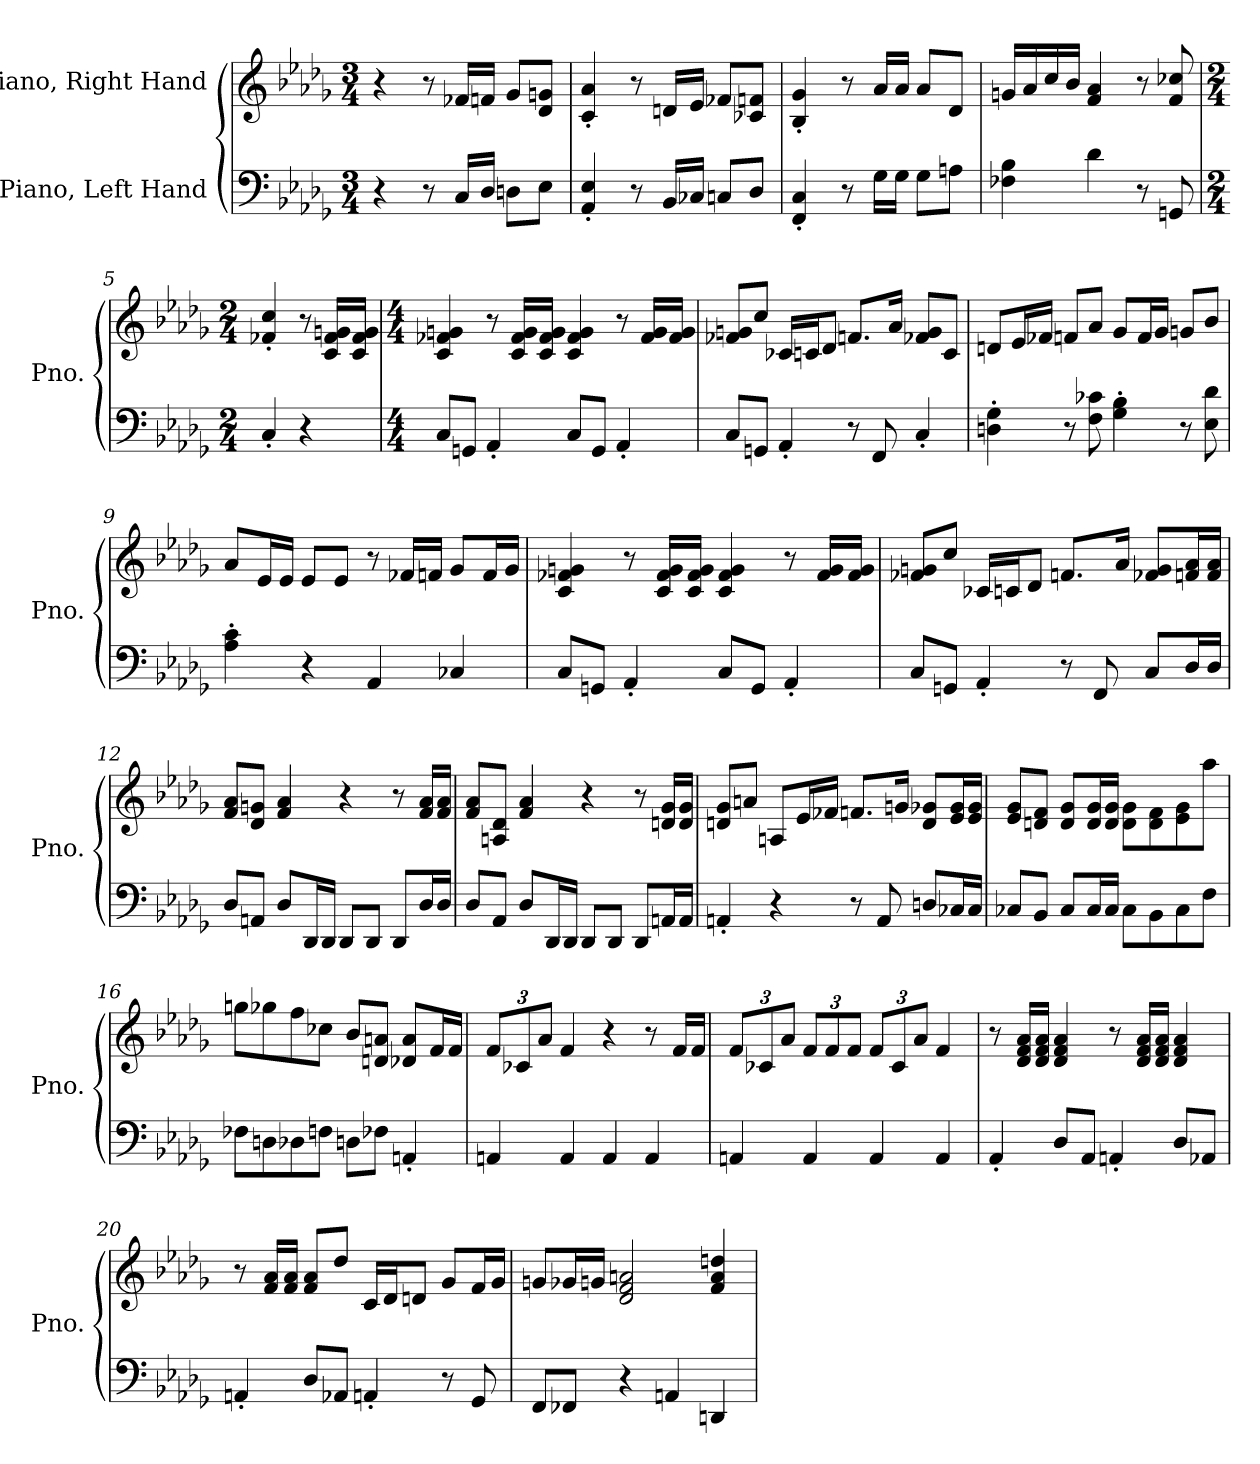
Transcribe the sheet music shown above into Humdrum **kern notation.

**kern	**kern
*part2	*part1
*staff2	*staff1
*I"Piano, Left Hand	*I"Piano, Right Hand
*I'Pno.	*I'Pno.
*clefF4	*clefG2
*k[b-e-a-d-g-]	*k[b-e-a-d-g-]
*M3/4	*M3/4
*MM100	*MM100
=1	=1
4r	4r
8r	8r
16C/LL	16f-X/LL
16D-/JJ	16fn/JJ
8Dn\L	8g-/L
8E-\J	8d-/ 8gn/J
=2	=2
4AA-/' 4E-/'	4c/' 4a-/'
8r	8r
16BB-/LL	16dn/LL
16C-X/JJ	16e-/JJ
8Cn/L	8f-X/L
8D-/J	8c-X/ 8fn/J
=3	=3
4FF/' 4C/'	4B-/' 4g-/'
8r	8r
16G-\LL	16a-/LL
16G-\JJ	16a-/JJ
8G-\L	8a-/L
8An\J	8d-/J
!!LO:LB:g=z
=4	=4
4F-X\ 4B-\	16gn/LL
.	16a-/
.	16cc/
.	16b-/JJ
4d-\	4f/ 4a-/
8r	8r
8GGn/	8f/ 8cc-X/
=5	=5
*M2/4	*M2/4
4C'/	4f-X/' 4cc/'
4r	8r
.	16c/ 16f-/ 16gn/LL
.	16c/ 16f-/ 16g/JJ
=6	=6
*M4/4	*M4/4
8C/L	4c/ 4f-X/ 4gn/
8GGn/J	.
4AA-'/	8r
.	16c/ 16f-/ 16g/LL
.	16c/ 16f-/ 16g/JJ
8C/L	4c/ 4f-/ 4g/
8GG/J	.
4AA-'/	8r
.	16f-/ 16g/LL
.	16f-/ 16g/JJ
!!LO:LB:g=z
=7	=7
8C/L	8f-X/ 8gn/L
8GGn/J	8cc/J
4AA-'/	16c-X/LL
.	16cn/J
.	8d-/J
8r	8.fn/L
8FF/	.
.	16a-/Jk
4C'/	8f-X/ 8g/L
.	8c/J
=8	=8
4Dn\' 4G-\'	8dn/L
.	16e-/L
.	16f-X/JJ
8r	8fn/L
8F\ 8c-X\	8a-/J
4G-\' 4B-\'	8g-/L
.	16f/L
.	16g-/JJ
8r	8gn/L
8E-\ 8d-\	8b-/J
=9	=9
4A-\' 4c\'	8a-/L
.	16e-/L
.	16e-/JJ
4r	8e-/L
.	8e-/J
4AA-/	8r
.	16f-X/LL
.	16fn/JJ
4C-X/	8g-/L
.	16f/L
.	16g-/JJ
!!LO:LB:g=z
=10	=10
8C/L	4c/ 4f-X/ 4gn/
8GGn/J	.
4AA-'/	8r
.	16c/ 16f-/ 16g/LL
.	16c/ 16f-/ 16g/JJ
8C/L	4c/ 4f-/ 4g/
8GG/J	.
4AA-'/	8r
.	16f-/ 16g/LL
.	16f-/ 16g/JJ
=11	=11
8C/L	8f-X/ 8gn/L
8GGn/J	8cc/J
4AA-'/	16c-X/LL
.	16cn/J
.	8d-/J
8r	8.fn/L
8FF/	.
.	16a-/Jk
8C/L	8f-X/ 8g/L
16D-/L	16fn/ 16a-/L
16D-/JJ	16f/ 16a-/JJ
!!LO:LB:g=z
=12	=12
8D-/L	8f/ 8a-/L
8AAn/J	8d-/ 8gn/J
8D-/L	4f/ 4a-/
16DD-/L	.
16DD-/JJ	.
8DD-/L	4r
8DD-/J	.
8DD-/L	8r
16D-/L	16f/ 16a-/LL
16D-/JJ	16f/ 16a-/JJ
=13	=13
8D-/L	8f/ 8a-/L
8AA-/J	8An/ 8d-/J
8D-/L	4f/ 4a-/
16DD-/L	.
16DD-/JJ	.
8DD-/L	4r
8DD-/J	.
8DD-/L	8r
16AAn/L	16dn/ 16g-/LL
16AA/JJ	16d/ 16g-/JJ
=14	=14
4AAn'/	8dn/ 8g-/L
.	8an/J
4r	8An/L
.	16e-/L
.	16f-X/JJ
8r	8.fn/L
8AA/	.
.	16gn/Jk
8Dn/L	8d/ 8g-X/L
16C-X/L	16e-/ 16g-/L
16C-/JJ	16e-/ 16g-/JJ
!!LO:LB:g=z
=15	=15
8C-X/L	8e-/ 8g-/L
8BB-/J	8dn/ 8f/J
8C-/L	8d/ 8g-/L
16C-/L	16d/ 16g-/L
16C-/JJ	16d/ 16g-/JJ
8C-\L	8d\ 8g-\L
8BB-\	8d\ 8f\
8C-\	8e-\ 8g-\
8F\J	8aa-\J
=16	=16
8F-X\L	8ggn\L
8Dn\	8gg-X\
8D-X\	8ff\
8Fn\J	8cc-X\J
8Dn\L	8b-/L
8F-X\J	8dn/ 8an/J
4AAn'/	8d-X/ 8a/L
.	16f/L
.	16f/JJ
=17	=17
*	*Xbrackettup
4AAn/	12f/L
.	12c-X/
.	12a-/J
4AA/	4f/
4AA/	4r
4AA/	8r
.	16f/LL
.	16f/JJ
!!LO:PB:g=z
=18	=18
4AAn/	12f/L
.	12c-X/
.	12a-/J
4AA/	12f/L
.	12f/
.	12f/J
4AA/	12f/L
.	12c-/
.	12a-/J
4AA/	4f/
=19	=19
4AA-'/	8r
.	16d-/ 16f/ 16a-/LL
.	16d-/ 16f/ 16a-/JJ
8D-/L	4d-/ 4f/ 4a-/
8AA-/J	.
4AAn'/	8r
.	16d-/ 16f/ 16a-/LL
.	16d-/ 16f/ 16a-/JJ
8D-/L	4d-/ 4f/ 4a-/
8AA-X/J	.
=20	=20
4AAn'/	8r
.	16f/ 16a-/LL
.	16f/ 16a-/JJ
8D-/L	8f/ 8a-/L
8AA-X/J	8dd-/J
4AAn'/	16c/LL
.	16d-/J
.	8dn/J
8r	8g-/L
8GG-/	16f/L
.	16g-/JJ
!!LO:LB:g=z
=21	=21
8FF/L	8gn/L
8FF-X/J	16g-X/L
.	16gn/JJ
4r	2d-/ 2f/ 2an/
4AAn/	.
4DDn/	4f/ 4a/ 4ddn/
=	=
*-	*-
